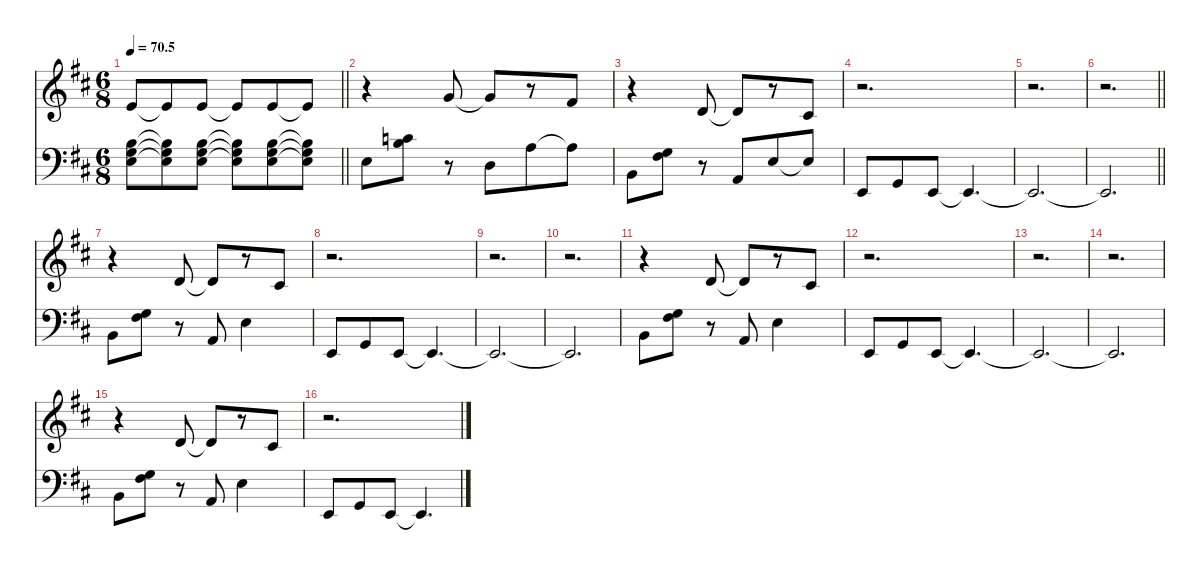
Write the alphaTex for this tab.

\defaultSystemsLayout 4
\hideDynamics
\bracketExtendMode nobrackets
\singleTrackTrackNamePolicy hidden
\multiTrackTrackNamePolicy hidden
\firstSystemTrackNameMode fullname
\firstSystemTrackNameOrientation horizontal
\otherSystemsTrackNameOrientation horizontal
\track ("Electric Piano" "el.pno.") {defaultSystemsLayout 8 instrument electricpiano1}
\staff {score}
\tuning (E4 B3 G3 D3 A2 E2)
\ts (6 8)
\tempo
70.5
\accidentals auto
\clef g2
\ottava regular
\simile none
\barLineRight lightlight
\ks bminor
0.1{acc forcenatural}.8{dy ff beam Up} 0.1{t acc forcenatural}.8{beam Up} 0.1{acc forcenatural}.8{beam Up} 0.1{t acc forcenatural}.8{beam Up} 0.1{acc forcenatural}.8{beam Up} 0.1{t acc forcenatural}.8{beam Up} |
r.4{beam Down} 3.1{acc forcenatural}.8{beam Up} 3.1{t acc forcenatural}.8{beam Up} r.8{beam Up} 2.1{acc #}.8{beam Up} |
r.4{beam Down} 3.2{acc forcenatural}.8{beam Up} 3.2{t acc forcenatural}.8{beam Up} r.8{beam Up} 2.2{acc #}.8{beam Up} |
r.2{d beam Down} |
r.2{d beam Down} |
\barLineRight lightlight
r.2{d beam Down} |
r.4{beam Down} 3.2{acc forcenatural}.8{beam Up} 3.2{t acc forcenatural}.8{beam Up} r.8{beam Up} 2.2{acc #}.8{beam Up} |
r.2{d beam Down} |
r.2{d beam Down} |
r.2{d beam Down} |
r.4{beam Down} 3.2{acc forcenatural}.8{beam Up} 3.2{t acc forcenatural}.8{beam Up} r.8{beam Up} 2.2{acc #}.8{beam Up} |
r.2{d beam Down} |
r.2{d beam Down} |
r.2{d beam Down} |
r.4{beam Down} 3.2{acc forcenatural}.8{beam Up} 3.2{t acc forcenatural}.8{beam Up} r.8{beam Up} 2.2{acc #}.8{beam Up} |
r.2{d beam Down}
\staff {score}
\tuning (G2 D2 A1 E1 B0)
\clef f4
\ottava regular
\simile none
\barLineRight lightlight
\ks bminor
(19.3{acc forcenatural} 17.2{acc forcenatural} 16.1{acc forcenatural}).8{dy ff beam Down} (19.3{t acc forcenatural} 17.2{t acc forcenatural} 16.1{t acc forcenatural}).8{beam Down} (19.3{acc forcenatural} 17.2{acc forcenatural} 16.1{acc forcenatural}).8{beam Down} (19.3{t acc forcenatural} 17.2{t acc forcenatural} 16.1{t acc forcenatural}).8{beam Down} (19.3{acc forcenatural} 17.2{acc forcenatural} 16.1{acc forcenatural}).8{beam Down} (19.3{t acc forcenatural} 17.2{t acc forcenatural} 16.1{t acc forcenatural}).8{beam Down} |
19.3{acc forcenatural}.8{beam Down} (21.2{acc forcenatural} 17.1{acc forcenatural}).8{beam Down} r.8{beam Down} 12.2{acc forcenatural}.8{beam Down} 14.1{acc forcenatural}.8{beam Down} 14.1{t acc forcenatural}.8{beam Down} |
14.3{acc forcenatural}.8{beam Down} (16.2{acc #} 12.1{acc forcenatural}).8{beam Down} r.8{beam Down} 7.2{acc forcenatural}.8{beam Up} 9.1{acc forcenatural}.8{beam Up} 9.1{t acc forcenatural}.8{beam Up} |
2.2{acc forcenatural}.8{beam Up} 0.1{acc forcenatural}.8{beam Up} 2.2{acc forcenatural}.8{beam Up} 2.2{t acc forcenatural}.4{d beam Up} |
2.2{t acc forcenatural}.2{d beam Up} |
\barLineRight lightlight
2.2{t acc forcenatural}.2{d beam Up} |
9.2{acc forcenatural}.8{beam Down} (16.2{acc #} 12.1{acc forcenatural}).8{beam Down} r.8{beam Down} 7.2{acc forcenatural}.8{beam Up} 9.1{acc forcenatural}.4{beam Down} |
2.2{acc forcenatural}.8{beam Up} 0.1{acc forcenatural}.8{beam Up} 2.2{acc forcenatural}.8{beam Up} 2.2{t acc forcenatural}.4{d beam Up} |
2.2{t acc forcenatural}.2{d beam Up} |
2.2{t acc forcenatural}.2{d beam Up} |
9.2{acc forcenatural}.8{beam Down} (16.2{acc #} 12.1{acc forcenatural}).8{beam Down} r.8{beam Down} 7.2{acc forcenatural}.8{beam Up} 9.1{acc forcenatural}.4{beam Down} |
2.2{acc forcenatural}.8{beam Up} 0.1{acc forcenatural}.8{beam Up} 2.2{acc forcenatural}.8{beam Up} 2.2{t acc forcenatural}.4{d beam Up} |
2.2{t acc forcenatural}.2{d beam Up} |
2.2{t acc forcenatural}.2{d beam Up} |
9.2{acc forcenatural}.8{beam Down} (16.2{acc #} 12.1{acc forcenatural}).8{beam Down} r.8{beam Down} 7.2{acc forcenatural}.8{beam Up} 9.1{acc forcenatural}.4{beam Down} |
2.2{acc forcenatural}.8{beam Up} 0.1{acc forcenatural}.8{beam Up} 2.2{acc forcenatural}.8{beam Up} 2.2{t acc forcenatural}.4{d beam Up}
